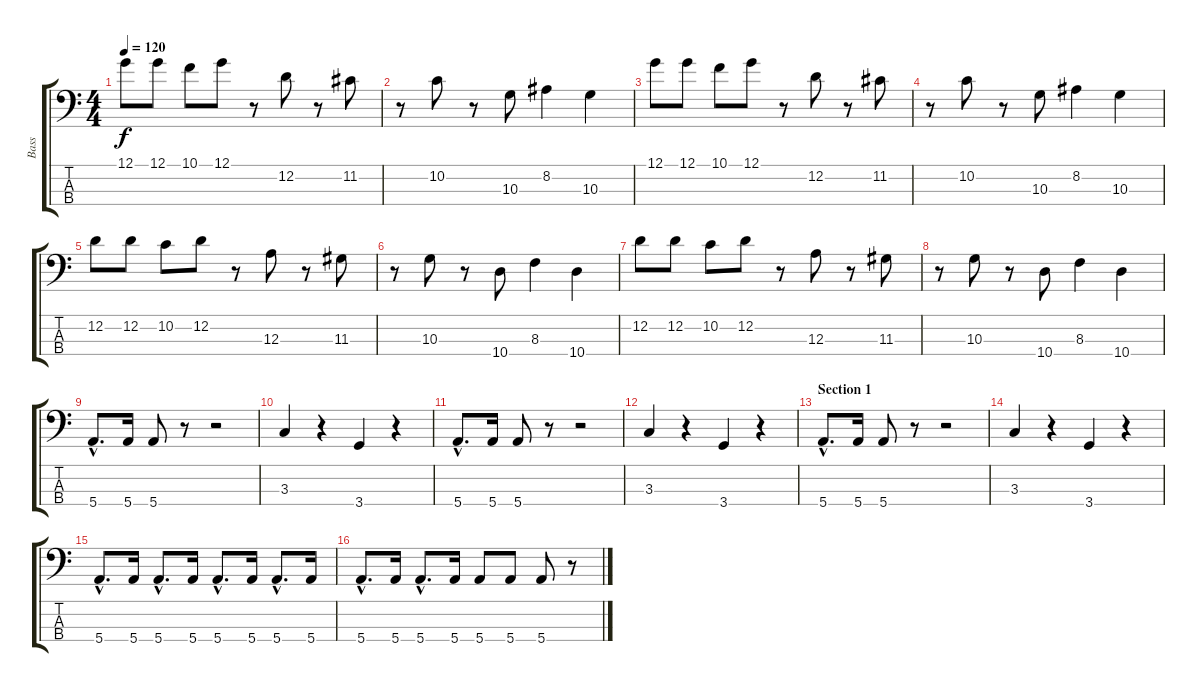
\track ("Bass" "Bass") {instrument electricbassfinger}
\staff {score tabs}
\tuning (G2 D2 A1 E1) {hide}
\ts (4 4)
\tempo 120
\clef f4
\ks c
12.1.8{dy f} 12.1.8 10.1.8 12.1.8 r.8 12.2.8 r.8 11.2.8 |
r.8 10.2.8 r.8 10.3.8 8.2.4 10.3.4 |
12.1.8 12.1.8 10.1.8 12.1.8 r.8 12.2.8 r.8 11.2.8 |
r.8 10.2.8 r.8 10.3.8 8.2.4 10.3.4 |
12.2.8 12.2.8 10.2.8 12.2.8 r.8 12.3.8 r.8 11.3.8 |
r.8 10.3.8 r.8 10.4.8 8.3.4 10.4.4 |
12.2.8 12.2.8 10.2.8 12.2.8 r.8 12.3.8 r.8 11.3.8 |
r.8 10.3.8 r.8 10.4.8 8.3.4 10.4.4 |
5.4{hac}.8{d} 5.4.16 5.4.8 r.8 r.2 |
3.3.4 r.4 3.4.4 r.4 |
5.4{hac}.8{d} 5.4.16 5.4.8 r.8 r.2 |
3.3.4 r.4 3.4.4 r.4 |
\section ("" "Section 1")
5.4{hac}.8{d} 5.4.16 5.4.8 r.8 r.2 |
3.3.4 r.4 3.4.4 r.4 |
5.4{hac}.8{d} 5.4.16 5.4{hac}.8{d} 5.4.16 5.4{hac}.8{d} 5.4.16 5.4{hac}.8{d} 5.4.16 |
5.4{hac}.8{d} 5.4.16 5.4{hac}.8{d} 5.4.16 5.4.8 5.4.8 5.4.8 r.8
